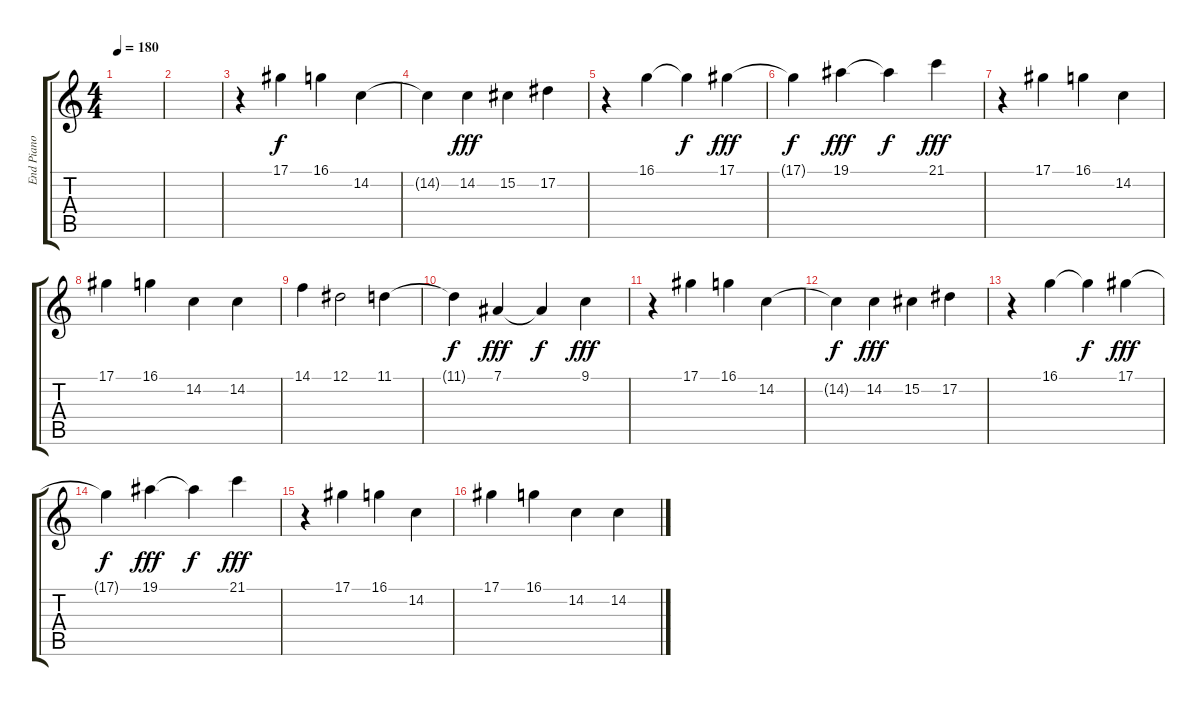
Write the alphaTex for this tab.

\track ("End Piano" "End Piano") {instrument acousticgrandpiano}
\staff {score tabs}
\tuning (Eb4 Bb3 Gb3 Db3 Ab2 Eb2) {hide}
\ts (4 4)
\tempo 180
\clef g2
\ks c
|
|
r.4 17.1.4 16.1.4 14.2.4 |
14.2{t}.4{dy f} 14.2.4{dy fff} 15.2.4 17.2.4 |
r.4 16.1.4 16.1{t}.4{dy f} 17.1.4{dy fff} |
17.1{t}.4{dy f} 19.1.4{dy fff} 19.1{t}.4{dy f} 21.1.4{dy fff} |
r.4 17.1.4 16.1.4 14.2.4 |
17.1.4 16.1.4 14.2.4 14.2.4 |
14.1.4 12.1.2 11.1.4 |
11.1{t}.4{dy f} 7.1.4{dy fff} 7.1{t}.4{dy f} 9.1.4{dy fff} |
r.4 17.1.4 16.1.4 14.2.4 |
14.2{t}.4{dy f} 14.2.4{dy fff} 15.2.4 17.2.4 |
r.4 16.1.4 16.1{t}.4{dy f} 17.1.4{dy fff} |
17.1{t}.4{dy f} 19.1.4{dy fff} 19.1{t}.4{dy f} 21.1.4{dy fff} |
r.4 17.1.4 16.1.4 14.2.4 |
17.1.4 16.1.4 14.2.4 14.2.4
